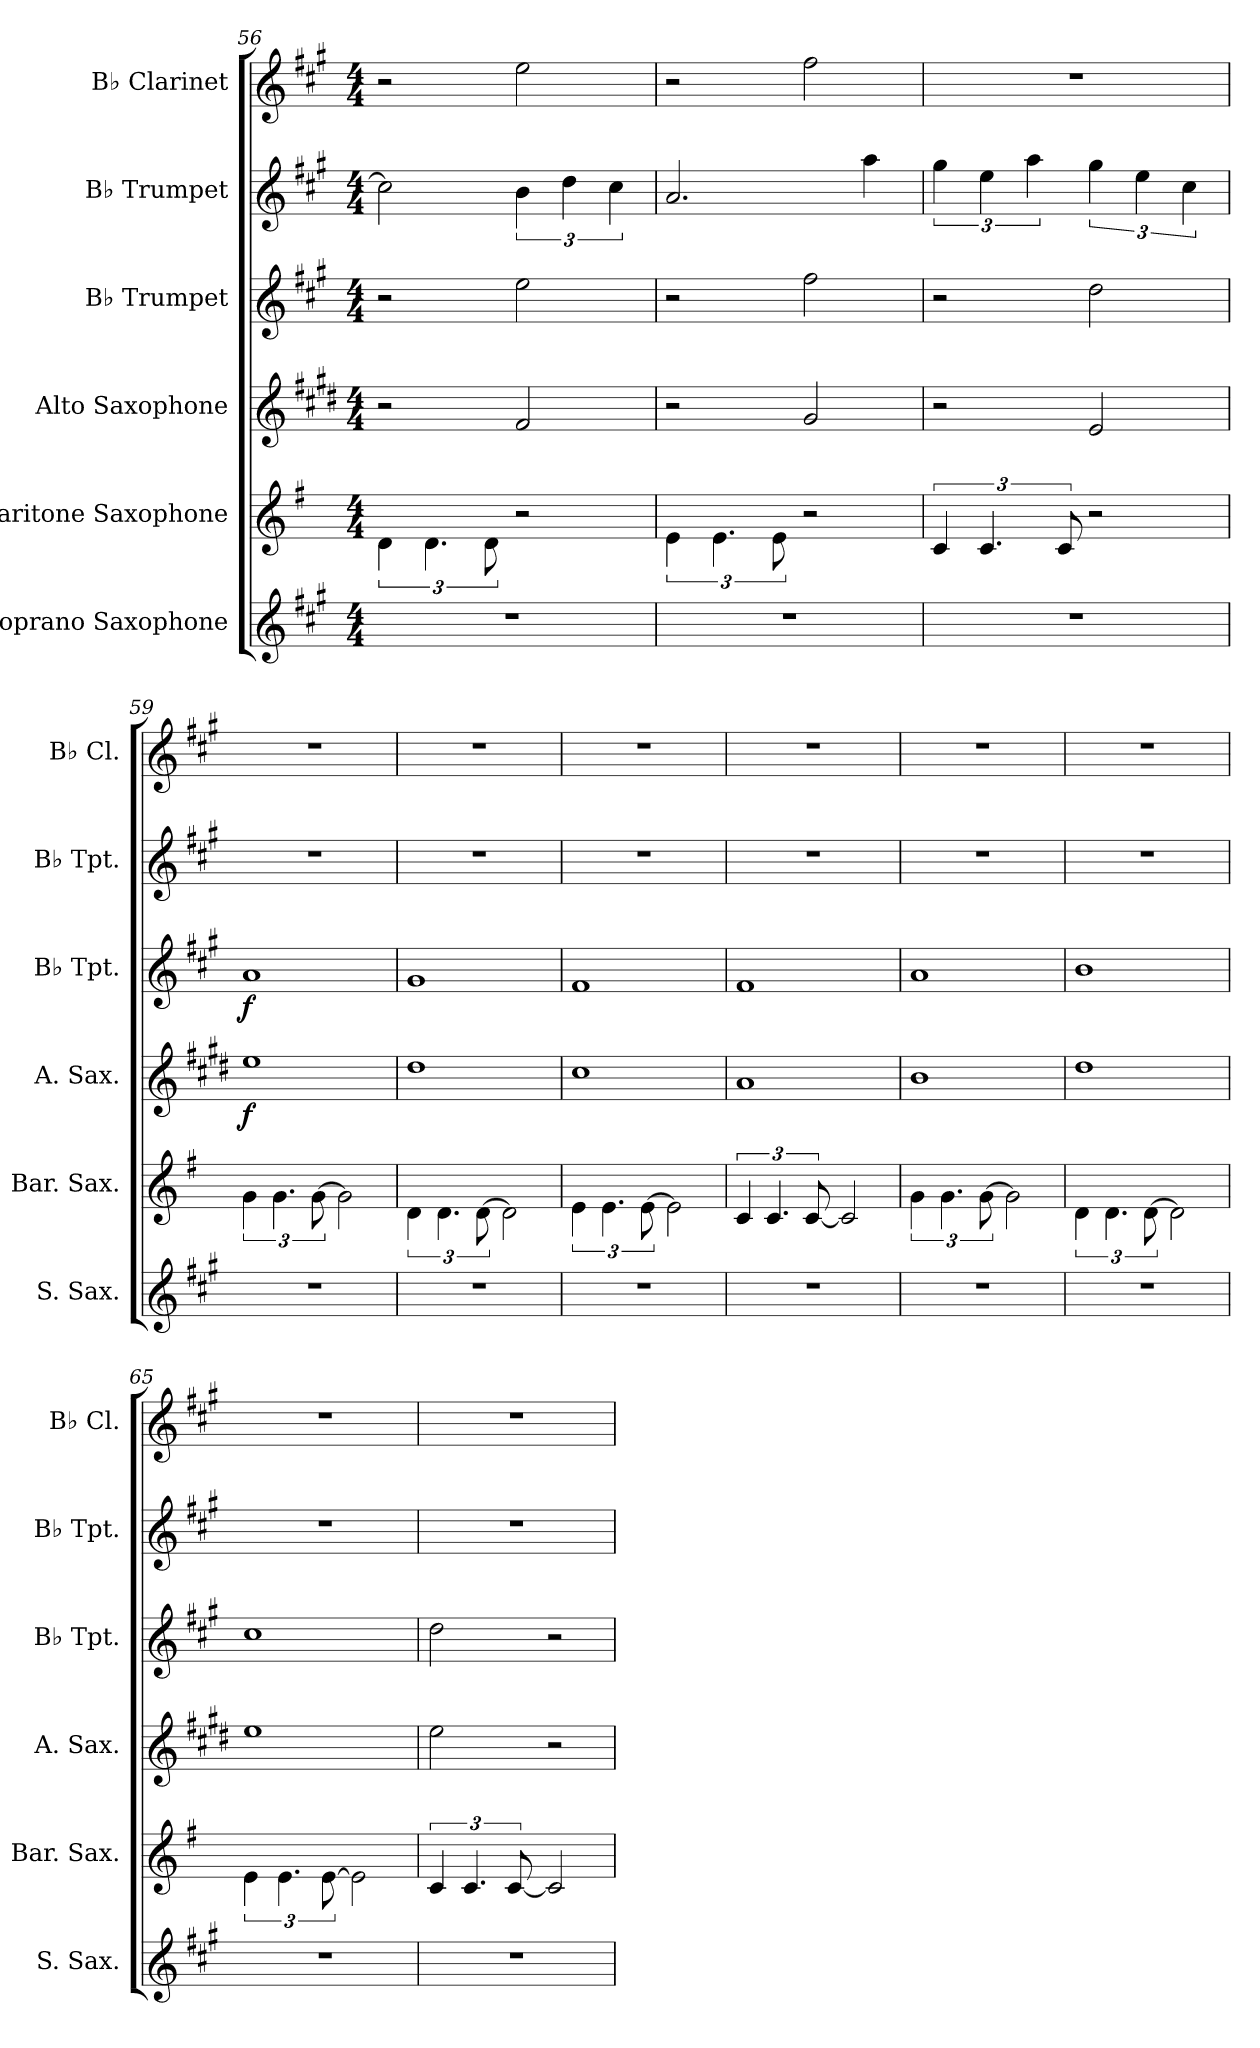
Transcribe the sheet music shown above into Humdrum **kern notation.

**kern	**kern	**kern	**dynam	**kern	**dynam	**kern	**kern
*part6	*part5	*part4	*part4	*part3	*part3	*part2	*part1
*staff6	*staff5	*staff4	*staff4	*staff3	*staff3	*staff2	*staff1
*I"Soprano Saxophone	*I"Baritone Saxophone	*I"Alto Saxophone	*	*I"B♭ Trumpet	*	*I"B♭ Trumpet	*I"B♭ Clarinet
*I'S. Sax.	*I'Bar. Sax.	*I'A. Sax.	*	*I'B♭ Tpt.	*	*I'B♭ Tpt.	*I'B♭ Cl.
*clefG2	*clefG2	*clefG2	*	*clefG2	*	*clefG2	*clefG2
*ITrd1c2	*ITrd12c21	*ITrd5c9	*	*ITrd1c2	*	*ITrd1c2	*ITrd1c2
*k[f#]	*k[f#]	*k[f#]	*	*k[f#]	*	*k[f#]	*k[f#]
*M4/4	*M4/4	*M4/4	*	*M4/4	*	*M4/4	*M4/4
=56	=56	=56	=56	=56	=56	=56	=56
1r	6D\	2r	.	2r	.	2b\]	2r
.	6.D\	.	.	.	.	.	.
.	12D\	.	.	.	.	.	.
.	2r	2A/	.	2dd\	.	6a\	2dd\
.	.	.	.	.	.	6cc\	.
.	.	.	.	.	.	6b\	.
=57	=57	=57	=57	=57	=57	=57	=57
1r	6E\	2r	.	2r	.	2.g/	2r
.	6.E\	.	.	.	.	.	.
.	12E\	.	.	.	.	.	.
.	2r	2B/	.	2ee\	.	.	2ee\
.	.	.	.	.	.	4gg\	.
=58	=58	=58	=58	=58	=58	=58	=58
1r	6C/	2r	.	2r	.	6ff#\	1r
.	6.C/	.	.	.	.	6dd\	.
.	.	.	.	.	.	6gg\	.
.	12C/	.	.	.	.	.	.
.	2r	2G/	.	2cc\	.	6ff#\	.
.	.	.	.	.	.	6dd\	.
.	.	.	.	.	.	6b\	.
=59	=59	=59	=59	=59	=59	=59	=59
!	!	!	!LO:DY:b	!	!LO:DY:b	!	!
1r	6G\	1g	f	1g	f	1r	1r
.	6.G\	.	.	.	.	.	.
.	[12G\	.	.	.	.	.	.
.	2G\]	.	.	.	.	.	.
!!LO:LB:g=z
=60	=60	=60	=60	=60	=60	=60	=60
1r	6D\	1f#	.	1f#	.	1r	1r
.	6.D\	.	.	.	.	.	.
.	[12D\	.	.	.	.	.	.
.	2D\]	.	.	.	.	.	.
=61	=61	=61	=61	=61	=61	=61	=61
1r	6E\	1e	.	1e	.	1r	1r
.	6.E\	.	.	.	.	.	.
.	[12E\	.	.	.	.	.	.
.	2E\]	.	.	.	.	.	.
=62	=62	=62	=62	=62	=62	=62	=62
1r	6C/	1c	.	1e	.	1r	1r
.	6.C/	.	.	.	.	.	.
.	[12C/	.	.	.	.	.	.
.	2C/]	.	.	.	.	.	.
=63	=63	=63	=63	=63	=63	=63	=63
1r	6G\	1d	.	1g	.	1r	1r
.	6.G\	.	.	.	.	.	.
.	[12G\	.	.	.	.	.	.
.	2G\]	.	.	.	.	.	.
=64	=64	=64	=64	=64	=64	=64	=64
1r	6D\	1f#	.	1a	.	1r	1r
.	6.D\	.	.	.	.	.	.
.	[12D\	.	.	.	.	.	.
.	2D\]	.	.	.	.	.	.
=65	=65	=65	=65	=65	=65	=65	=65
1r	6E\	1g	.	1b	.	1r	1r
.	6.E\	.	.	.	.	.	.
.	[12E\	.	.	.	.	.	.
.	2E\]	.	.	.	.	.	.
=66	=66	=66	=66	=66	=66	=66	=66
1r	6C/	2g\	.	2cc\	.	1r	1r
.	6.C/	.	.	.	.	.	.
.	[12C/	.	.	.	.	.	.
.	2C/]	2r	.	2r	.	.	.
=	=	=	=	=	=	=	=
*-	*-	*-	*-	*-	*-	*-	*-
